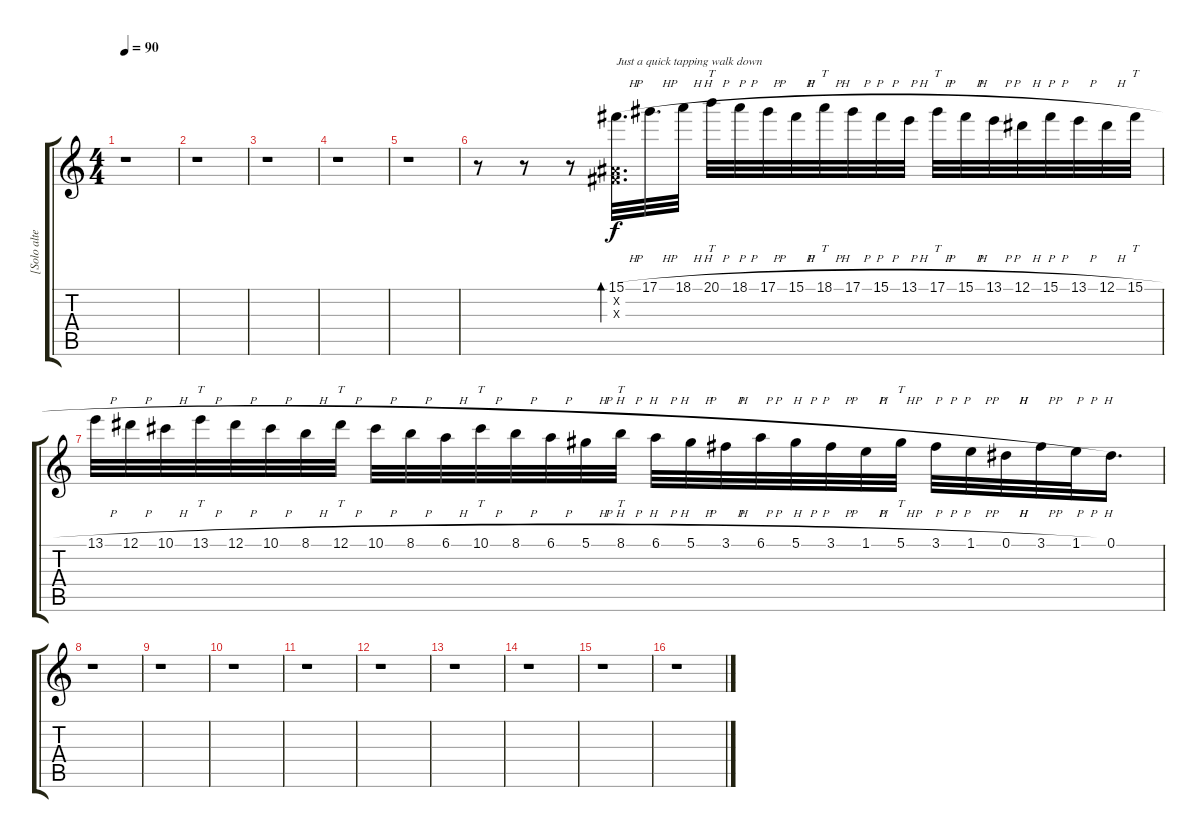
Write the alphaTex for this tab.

\track ("[Solo alternate fast part]" "[Solo alte") {instrument distortionguitar}
\staff {score tabs}
\tuning (Eb4 Bb3 Gb3 Db3 Ab2 Db2) {hide}
\ts (4 4)
\tempo 90
\clef g2
\ks c
r.1{dy f} |
r.1 |
r.1 |
r.1 |
r.1 |
r.8 r.8 r.8 (15.1{h} 0.2{x} 0.3{x}).32{d bd 120 txt "Just a quick tapping walk down"} 17.1{h}.32{d} 18.1{h}.32 20.1{h}.32{tt} 18.1{h}.32 17.1{h}.32 15.1{h}.32 18.1{h}.32{tt} 17.1{h}.32 15.1{h}.32 13.1{h}.32 17.1{h}.32{tt} 15.1{h}.32 13.1{h}.32 12.1{h}.32 15.1{h}.32 13.1{h}.32 12.1{h}.32 15.1{h}.32{tt} |
13.1{h}.32 12.1{h}.32 10.1{h}.32 13.1{h}.32{tt} 12.1{h}.32 10.1{h}.32 8.1{h}.32 12.1{h}.32{tt} 10.1{h}.32 8.1{h}.32 6.1{h}.32 10.1{h}.32{tt} 8.1{h}.32 6.1{h}.32 5.1{h}.32 8.1{h}.32{tt} 6.1{h}.32 5.1{h}.32 3.1{h}.32 6.1{h}.32 5.1{h}.32 3.1{h}.32 1.1{h}.32 5.1{h}.32{tt} 3.1{h}.32 1.1{h}.32 0.1{h}.32 3.1{h}.32 1.1{h}.32 0.1.16{d} |
r.1 |
r.1 |
r.1 |
r.1 |
r.1 |
r.1 |
r.1 |
r.1 |
r.1
